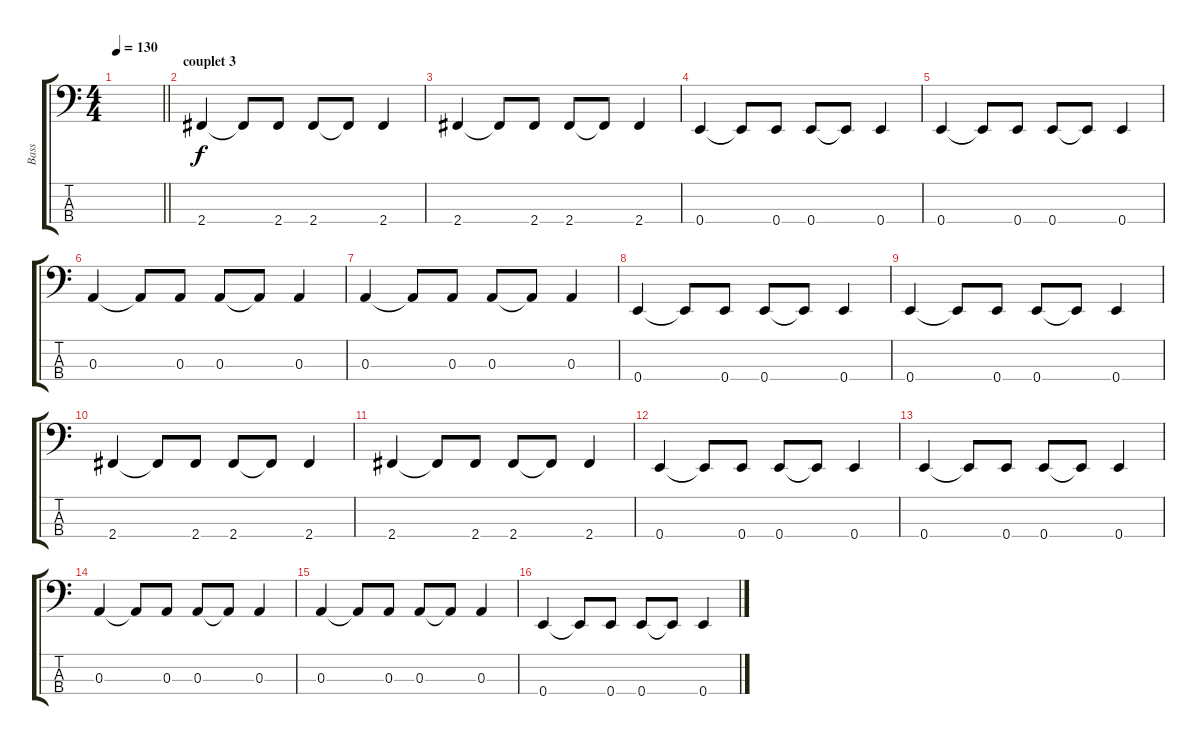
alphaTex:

\track ("Bass" "Bass") {instrument acousticbass}
\staff {score tabs}
\tuning (G2 D2 A1 E1) {hide}
\ts (4 4)
\tempo 130
\clef f4
\barLineRight lightlight
\ks c
|
\section ("" "couplet 3")
2.4.4 2.4{t}.8 2.4.8 2.4.8 2.4{t}.8 2.4.4 |
2.4.4 2.4{t}.8 2.4.8 2.4.8 2.4{t}.8 2.4.4 |
0.4.4 0.4{t}.8 0.4.8 0.4.8 0.4{t}.8 0.4.4 |
0.4.4 0.4{t}.8 0.4.8 0.4.8 0.4{t}.8 0.4.4 |
0.3.4 0.3{t}.8 0.3.8 0.3.8 0.3{t}.8 0.3.4 |
0.3.4 0.3{t}.8 0.3.8 0.3.8 0.3{t}.8 0.3.4 |
0.4.4 0.4{t}.8 0.4.8 0.4.8 0.4{t}.8 0.4.4 |
0.4.4 0.4{t}.8 0.4.8 0.4.8 0.4{t}.8 0.4.4 |
2.4.4 2.4{t}.8 2.4.8 2.4.8 2.4{t}.8 2.4.4 |
2.4.4 2.4{t}.8 2.4.8 2.4.8 2.4{t}.8 2.4.4 |
0.4.4 0.4{t}.8 0.4.8 0.4.8 0.4{t}.8 0.4.4 |
0.4.4 0.4{t}.8 0.4.8 0.4.8 0.4{t}.8 0.4.4 |
0.3.4 0.3{t}.8 0.3.8 0.3.8 0.3{t}.8 0.3.4 |
0.3.4 0.3{t}.8 0.3.8 0.3.8 0.3{t}.8 0.3.4 |
0.4.4 0.4{t}.8 0.4.8 0.4.8 0.4{t}.8 0.4.4
